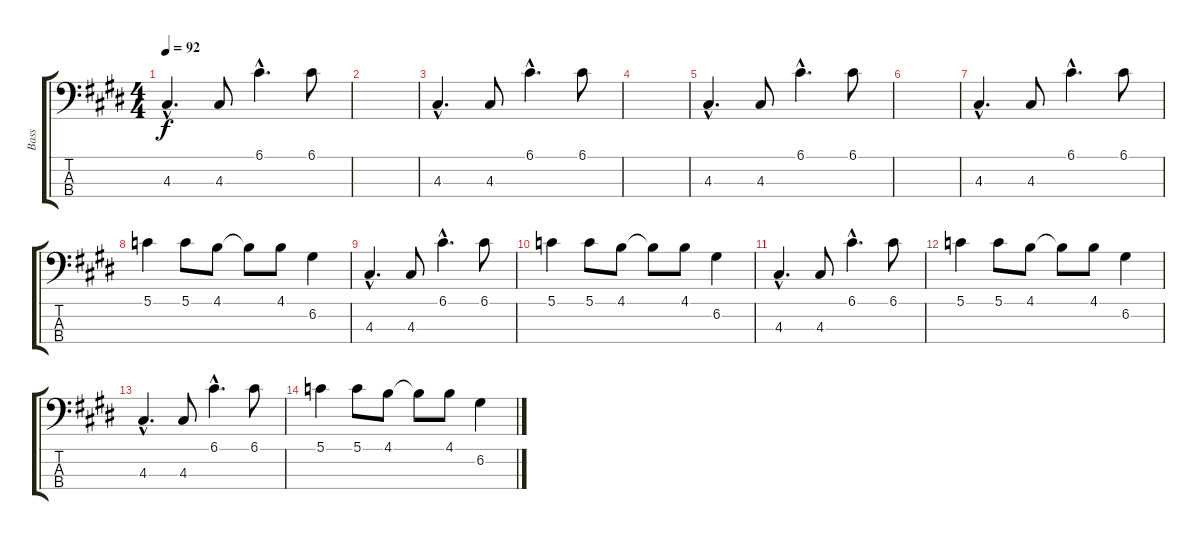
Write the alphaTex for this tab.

\track ("Bass" "Bass") {instrument electricbasspick}
\staff {score tabs}
\tuning (G2 D2 A1 E1) {hide}
\ts (4 4)
\tempo 92
\clef f4
\ks e
4.3{hac}.4{d dy f} 4.3.8 6.1{hac}.4{d} 6.1.8 |
|
4.3{hac}.4{d} 4.3.8 6.1{hac}.4{d} 6.1.8 |
|
4.3{hac}.4{d} 4.3.8 6.1{hac}.4{d} 6.1.8 |
|
4.3{hac}.4{d} 4.3.8 6.1{hac}.4{d} 6.1.8 |
5.1.4 5.1.8 4.1.8 4.1{t}.8 4.1.8 6.2.4 |
4.3{hac}.4{d} 4.3.8 6.1{hac}.4{d} 6.1.8 |
5.1.4 5.1.8 4.1.8 4.1{t}.8 4.1.8 6.2.4 |
4.3{hac}.4{d} 4.3.8 6.1{hac}.4{d} 6.1.8 |
5.1.4 5.1.8 4.1.8 4.1{t}.8 4.1.8 6.2.4 |
4.3{hac}.4{d} 4.3.8 6.1{hac}.4{d} 6.1.8 |
5.1.4 5.1.8 4.1.8 4.1{t}.8 4.1.8 6.2.4
